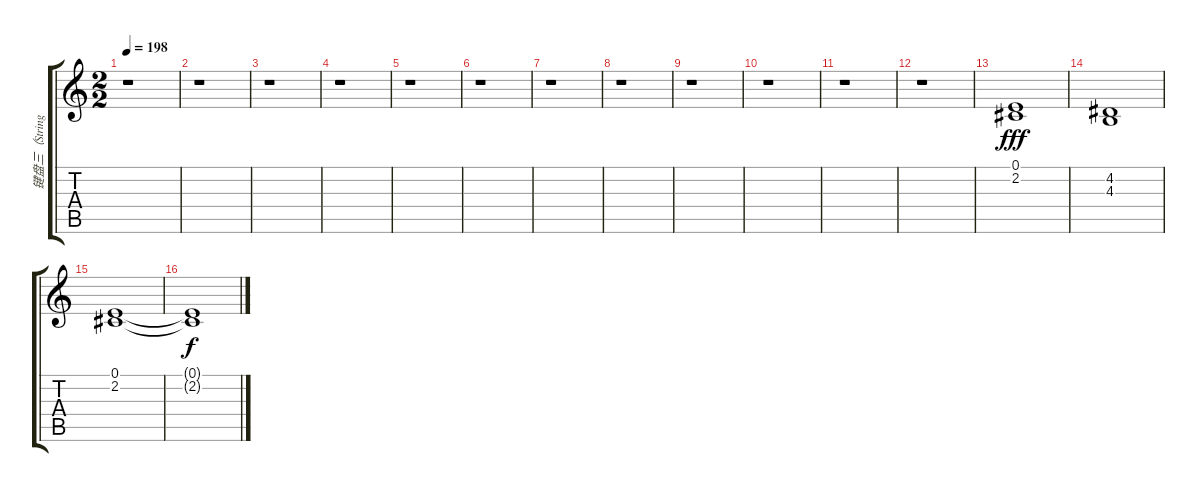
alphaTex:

\track ("键盘三（Strings）" "键盘三（String") {instrument stringensemble1}
\staff {score tabs}
\tuning (E4 B3 G3 D3 A2 E2) {hide}
\ts (2 2)
\tempo 198
\clef g2
\ks c
r.1{dy f} |
r.1 |
r.1 |
r.1 |
r.1 |
r.1 |
r.1 |
r.1 |
r.1 |
r.1 |
r.1 |
r.1 |
(0.1 2.2).1{dy fff} |
(4.2 4.3).1 |
(0.1 2.2).1 |
(0.1{t} 2.2{t}).1{dy f}
